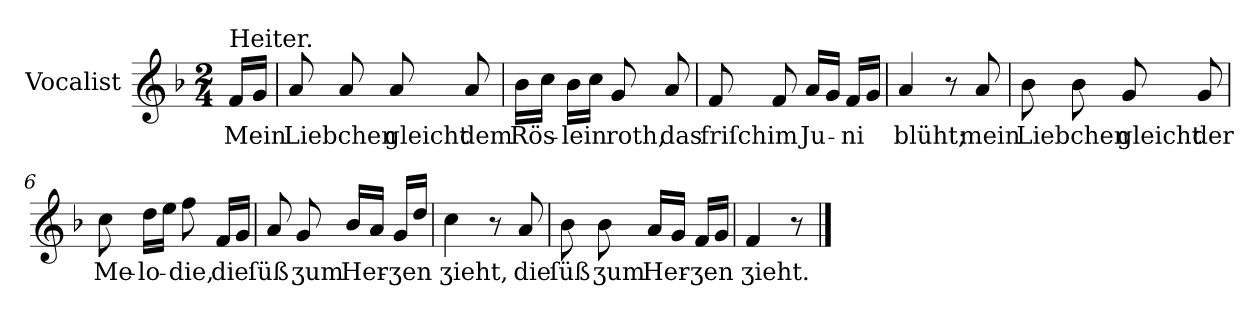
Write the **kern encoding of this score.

**kern	**text
*part1	*part1
*staff1	*staff1
*I"Vocalist	*
*clefG2	*
*k[b-]	*
*F:	*
*M2/4	*
=	=
!LO:TX:a:t=Heiter.	!
16fLL	Mein
16gJJ	.
=1	=1
8a	Liebchen
8a	.
8a	gleicht
8a	dem
=2	=2
16b-LL	Rös-
16ccJJ	.
16b-LL	-lein
16ccJJ	.
8g	roth,
8a	das
=3	=3
8f	friſch
8f	im
16aLL	Ju-
16gJJ	.
16fLL	-ni
16gJJ	.
=4	=4
4a	blüht;
8r	.
8a	mein
=5	=5
8b-	Liebchen
8b-	.
8g	gleicht
8g	der
=6	=6
8cc	Me-
16ddLL	-lo-
16eeJJ	.
8ff	-die,
16fLL	die
16gJJ	.
=7	=7
8a	ſüß
8g	ʒum
16b-LL	Her-
16aJJ	.
16g/LL	-ʒen
16ddJJ	.
=8	=8
4cc	ʒieht,
8r	.
8a	die
=9	=9
8b-	ſüß
8b-	ʒum
16aLL	Her-
16gJJ	.
16fLL	-ʒen
16gJJ	.
=10	=10
4f	ʒieht.
8r	.
==	==
*-	*-
